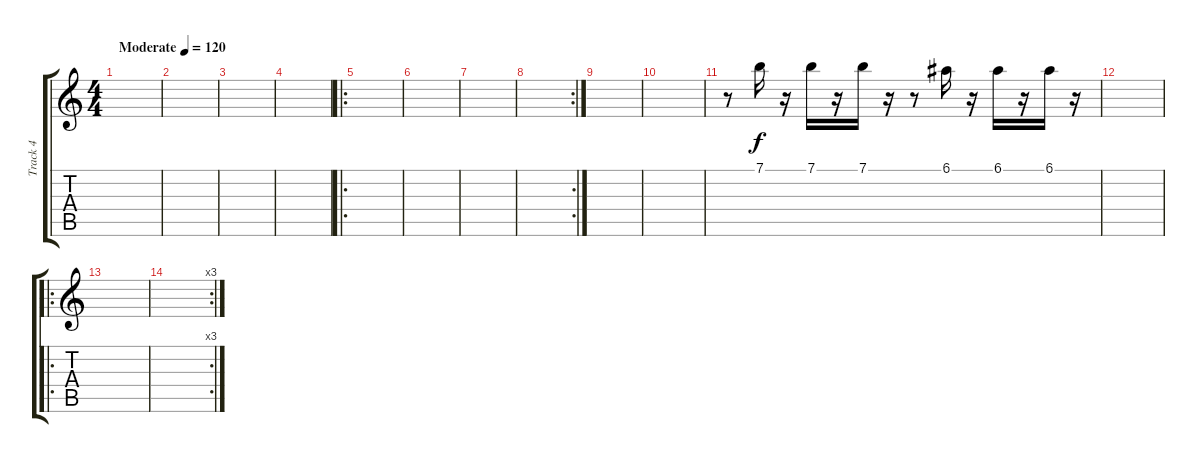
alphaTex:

\track ("Track 4" "Track 4") {instrument distortionguitar}
\staff {score tabs}
\tuning (E4 B3 G3 D3 A2 E2) {hide}
\ts (4 4)
\tempo (120 "Moderate")
\tempo 80
\tempo (120 "Moderate")
\clef g2
\ks c
|
|
|
|
\ro
|
|
|
\rc 2
|
|
|
r.8 7.1.16 r.16 7.1.16 r.16 7.1.16 r.16 r.8 6.1.16 r.16 6.1.16 r.16 6.1.16 r.16 |
|
\ro
|
\rc 3
